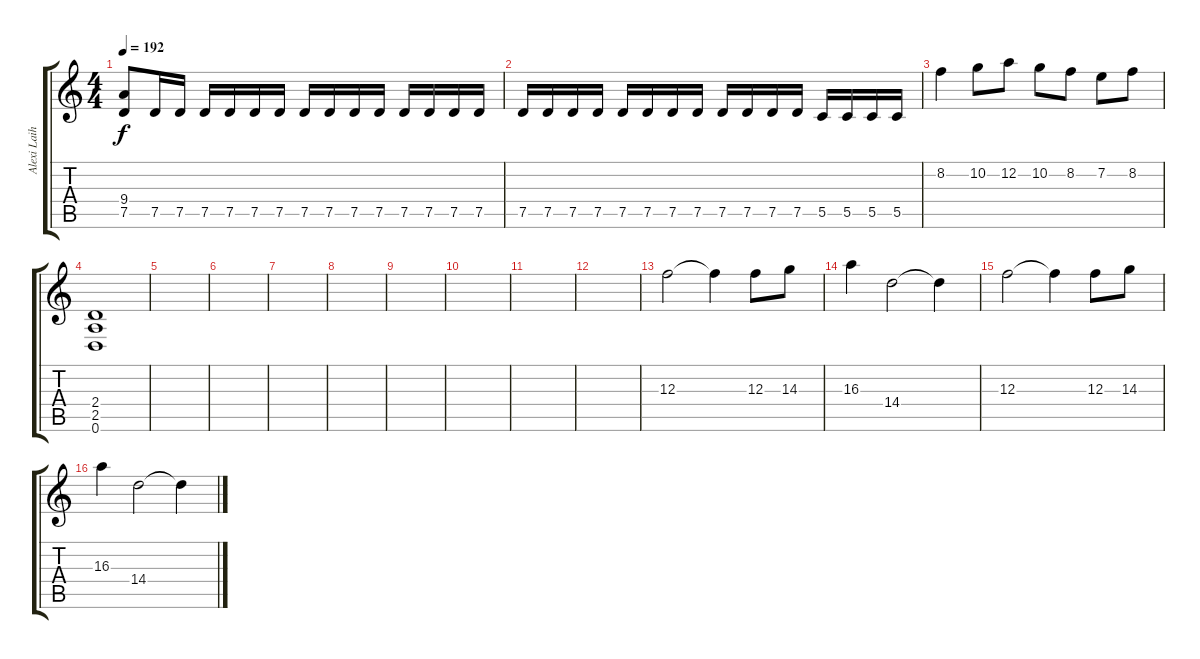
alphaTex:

\track ("Alexi Laiho" "Alexi Laih") {instrument distortionguitar}
\staff {score tabs}
\tuning (D4 A3 F3 C3 G2 D2) {hide}
\ts (4 4)
\tempo 192
\clef g2
\ks c
(9.4 7.5).8{dy f} 7.5.16 7.5.16 7.5.16 7.5.16 7.5.16 7.5.16 7.5.16 7.5.16 7.5.16 7.5.16 7.5.16 7.5.16 7.5.16 7.5.16 |
7.5.16 7.5.16 7.5.16 7.5.16 7.5.16 7.5.16 7.5.16 7.5.16 7.5.16 7.5.16 7.5.16 7.5.16 5.5.16 5.5.16 5.5.16 5.5.16 |
8.2.4 10.2.8 12.2.8 10.2.8 8.2.8 7.2.8 8.2.8 |
(2.4 2.5 0.6).1 |
|
|
|
|
|
|
|
|
12.3.2 12.3{t}.4 12.3.8 14.3.8 |
16.3.4 14.4.2 14.4{t}.4 |
12.3.2 12.3{t}.4 12.3.8 14.3.8 |
16.3.4 14.4.2 14.4{t}.4
